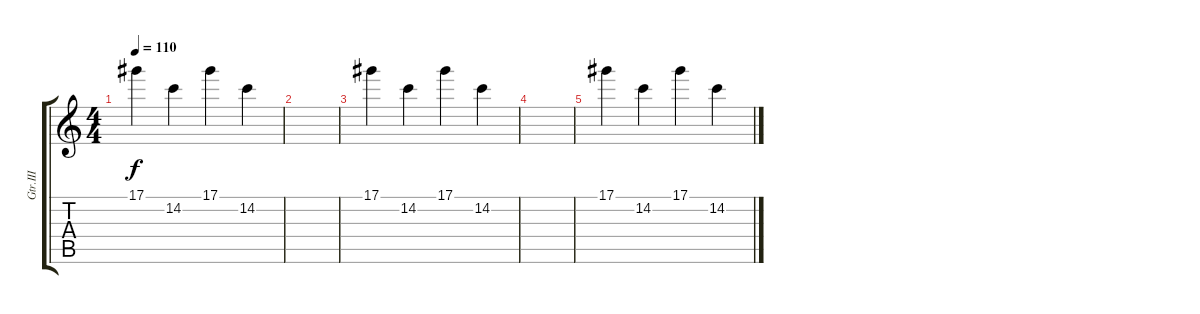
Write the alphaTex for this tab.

\track ("Gtr.III" "Gtr.III") {instrument distortionguitar}
\staff {score tabs}
\tuning (Eb4 Bb3 Gb3 Db3 Ab2 Eb2) {hide}
\ts (4 4)
\tempo 110
\clef g2
\ks c
17.1.4{dy f} 14.2.4 17.1.4 14.2.4 |
|
17.1.4 14.2.4 17.1.4 14.2.4 |
|
17.1.4 14.2.4 17.1.4 14.2.4
